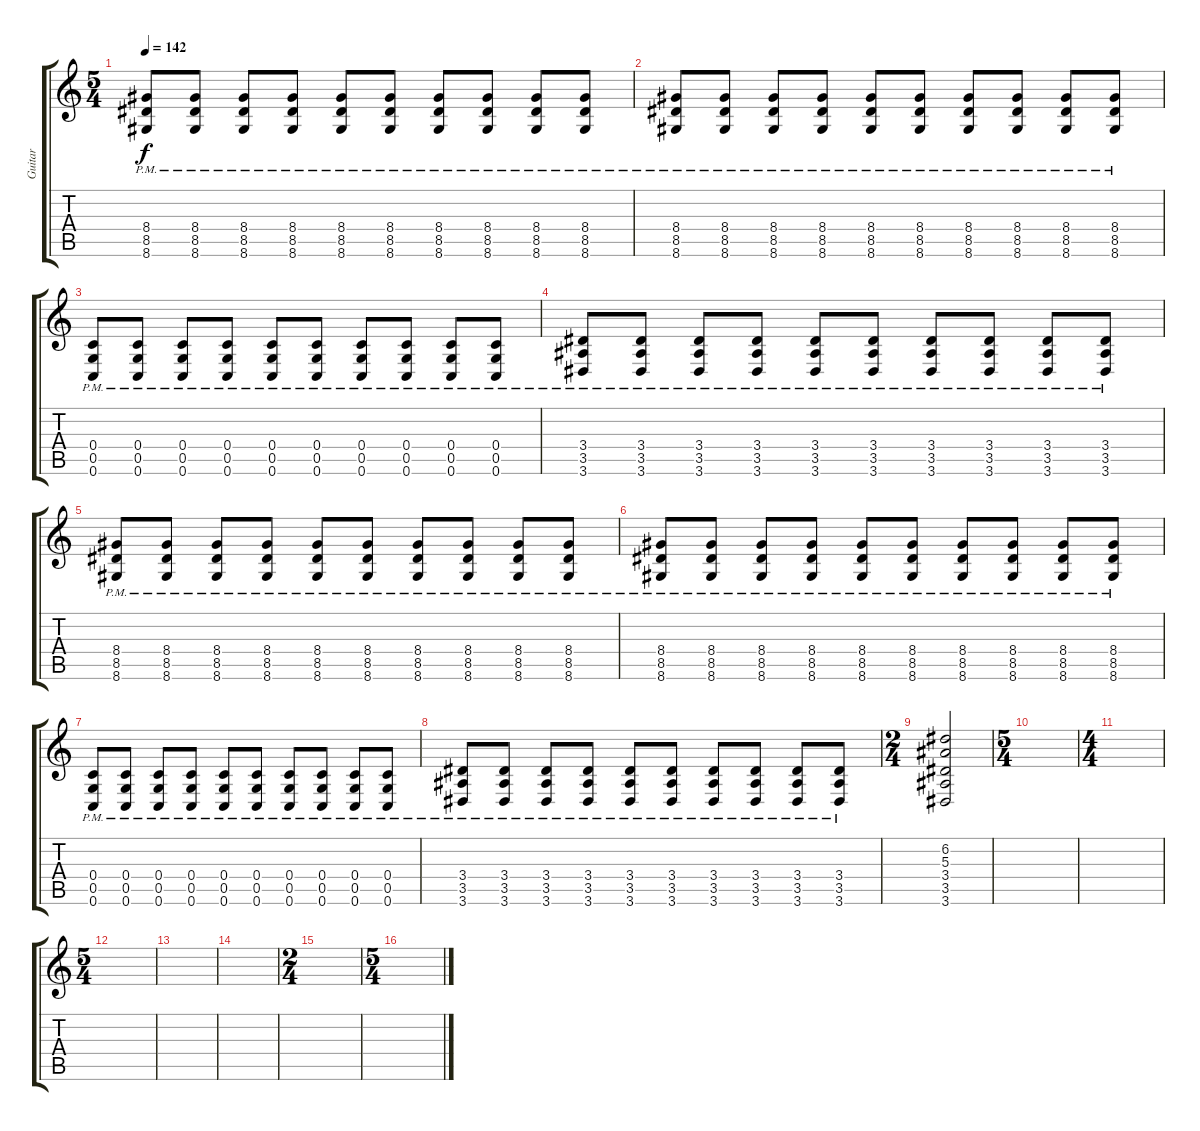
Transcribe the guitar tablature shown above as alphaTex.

\track ("Guitar" "Guitar") {instrument acousticguitarsteel}
\staff {score tabs}
\tuning (D4 A3 F3 C3 G2 C2) {hide}
\ts (5 4)
\tempo 142
\clef g2
\ks c
(8.4{pm} 8.5{pm} 8.6{pm}).8{dy f} (8.4{pm} 8.5{pm} 8.6{pm}).8 (8.4{pm} 8.5{pm} 8.6{pm}).8 (8.4{pm} 8.5{pm} 8.6{pm}).8 (8.4{pm} 8.5{pm} 8.6{pm}).8 (8.4{pm} 8.5{pm} 8.6{pm}).8 (8.4{pm} 8.5{pm} 8.6{pm}).8 (8.4{pm} 8.5{pm} 8.6{pm}).8 (8.4{pm} 8.5{pm} 8.6{pm}).8 (8.4{pm} 8.5{pm} 8.6{pm}).8 |
(8.4{pm} 8.5{pm} 8.6{pm}).8 (8.4{pm} 8.5{pm} 8.6{pm}).8 (8.4{pm} 8.5{pm} 8.6{pm}).8 (8.4{pm} 8.5{pm} 8.6{pm}).8 (8.4{pm} 8.5{pm} 8.6{pm}).8 (8.4{pm} 8.5{pm} 8.6{pm}).8 (8.4{pm} 8.5{pm} 8.6{pm}).8 (8.4{pm} 8.5{pm} 8.6{pm}).8 (8.4{pm} 8.5{pm} 8.6{pm}).8 (8.4{pm} 8.5{pm} 8.6{pm}).8 |
(0.4{pm} 0.5{pm} 0.6{pm}).8 (0.4{pm} 0.5{pm} 0.6{pm}).8 (0.4{pm} 0.5{pm} 0.6{pm}).8 (0.4{pm} 0.5{pm} 0.6{pm}).8 (0.4{pm} 0.5{pm} 0.6{pm}).8 (0.4{pm} 0.5{pm} 0.6{pm}).8 (0.4{pm} 0.5{pm} 0.6{pm}).8 (0.4{pm} 0.5{pm} 0.6{pm}).8 (0.4{pm} 0.5{pm} 0.6{pm}).8 (0.4{pm} 0.5{pm} 0.6{pm}).8 |
(3.4{pm} 3.5{pm} 3.6{pm}).8 (3.4{pm} 3.5{pm} 3.6{pm}).8 (3.4{pm} 3.5{pm} 3.6{pm}).8 (3.4{pm} 3.5{pm} 3.6{pm}).8 (3.4{pm} 3.5{pm} 3.6{pm}).8 (3.4{pm} 3.5{pm} 3.6{pm}).8 (3.4{pm} 3.5{pm} 3.6{pm}).8 (3.4{pm} 3.5{pm} 3.6{pm}).8 (3.4{pm} 3.5{pm} 3.6{pm}).8 (3.4{pm} 3.5{pm} 3.6{pm}).8 |
(8.4{pm} 8.5{pm} 8.6{pm}).8 (8.4{pm} 8.5{pm} 8.6{pm}).8 (8.4{pm} 8.5{pm} 8.6{pm}).8 (8.4{pm} 8.5{pm} 8.6{pm}).8 (8.4{pm} 8.5{pm} 8.6{pm}).8 (8.4{pm} 8.5{pm} 8.6{pm}).8 (8.4{pm} 8.5{pm} 8.6{pm}).8 (8.4{pm} 8.5{pm} 8.6{pm}).8 (8.4{pm} 8.5{pm} 8.6{pm}).8 (8.4{pm} 8.5{pm} 8.6{pm}).8 |
(8.4{pm} 8.5{pm} 8.6{pm}).8 (8.4{pm} 8.5{pm} 8.6{pm}).8 (8.4{pm} 8.5{pm} 8.6{pm}).8 (8.4{pm} 8.5{pm} 8.6{pm}).8 (8.4{pm} 8.5{pm} 8.6{pm}).8 (8.4{pm} 8.5{pm} 8.6{pm}).8 (8.4{pm} 8.5{pm} 8.6{pm}).8 (8.4{pm} 8.5{pm} 8.6{pm}).8 (8.4{pm} 8.5{pm} 8.6{pm}).8 (8.4{pm} 8.5{pm} 8.6{pm}).8 |
(0.4{pm} 0.5{pm} 0.6{pm}).8 (0.4{pm} 0.5{pm} 0.6{pm}).8 (0.4{pm} 0.5{pm} 0.6{pm}).8 (0.4{pm} 0.5{pm} 0.6{pm}).8 (0.4{pm} 0.5{pm} 0.6{pm}).8 (0.4{pm} 0.5{pm} 0.6{pm}).8 (0.4{pm} 0.5{pm} 0.6{pm}).8 (0.4{pm} 0.5{pm} 0.6{pm}).8 (0.4{pm} 0.5{pm} 0.6{pm}).8 (0.4{pm} 0.5{pm} 0.6{pm}).8 |
(3.4{pm} 3.5{pm} 3.6{pm}).8 (3.4{pm} 3.5{pm} 3.6{pm}).8 (3.4{pm} 3.5{pm} 3.6{pm}).8 (3.4{pm} 3.5{pm} 3.6{pm}).8 (3.4{pm} 3.5{pm} 3.6{pm}).8 (3.4{pm} 3.5{pm} 3.6{pm}).8 (3.4{pm} 3.5{pm} 3.6{pm}).8 (3.4{pm} 3.5{pm} 3.6{pm}).8 (3.4{pm} 3.5{pm} 3.6{pm}).8 (3.4{pm} 3.5{pm} 3.6{pm}).8 |
\ts (2 4)
(6.2 5.3 3.4 3.5 3.6).2 |
\ts (5 4)
|
\ts (4 4)
|
\ts (5 4)
|
|
|
\ts (2 4)
|
\ts (5 4)
